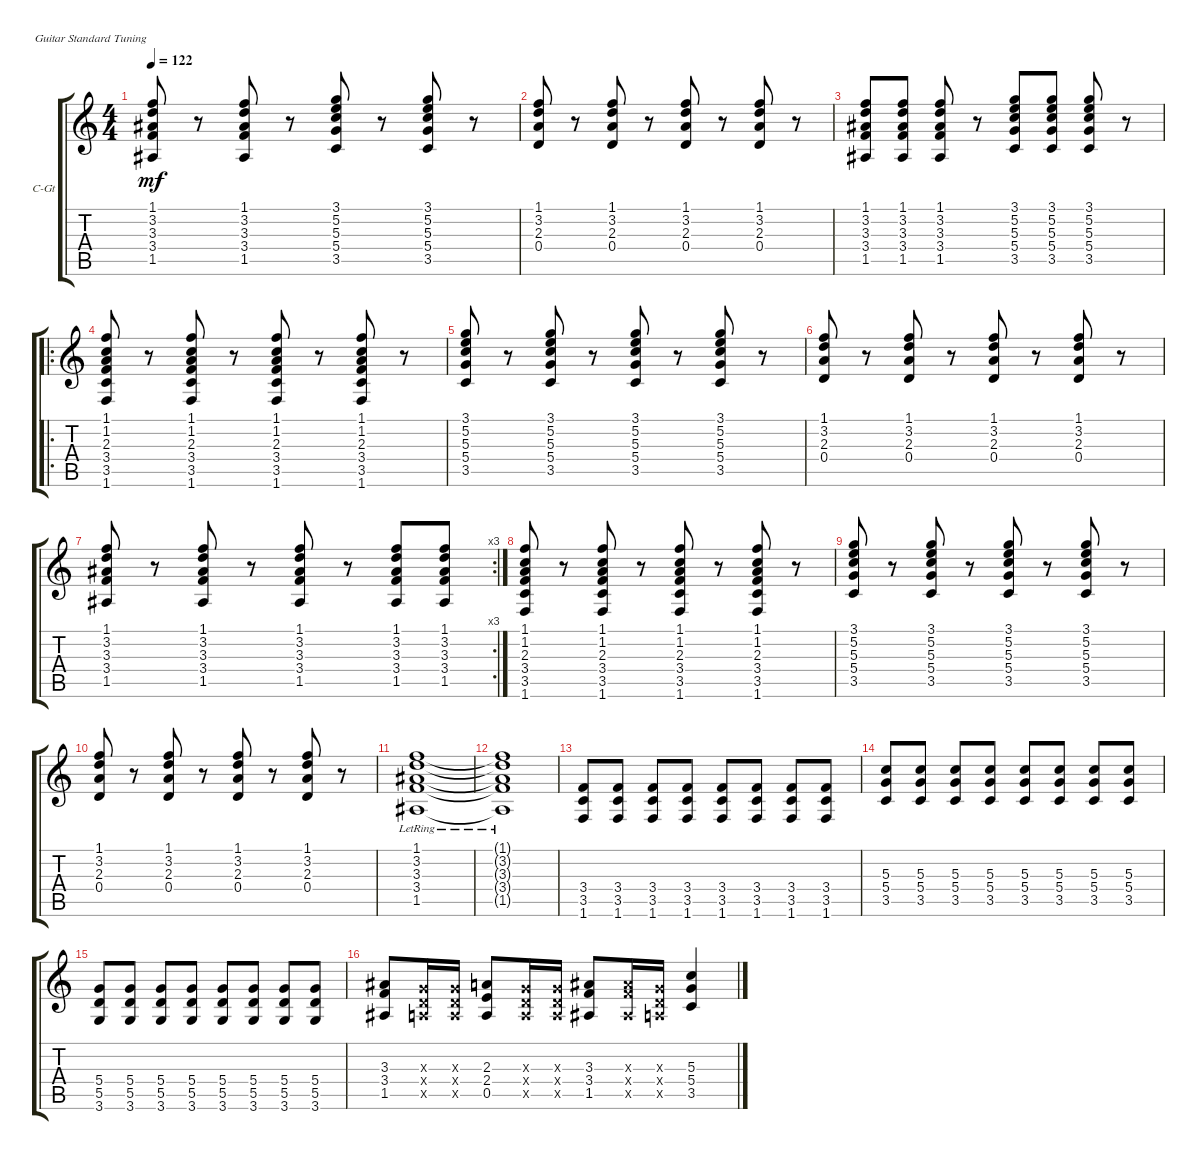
\defaultSystemsLayout 4
\bracketExtendMode groupsimilarinstruments
\firstSystemTrackNameOrientation horizontal
\otherSystemsTrackNameOrientation horizontal
\track ("Clean Guitar" "C-Gt") {instrument electricguitarclean}
\staff {score tabs}
\tuning (E4 B3 G3 D3 A2 E2)
\ts (4 4)
\tempo 122
\clef g2
\ks c
(1.1 3.2 3.3 3.4 1.5).8{dy mf} r.8 (1.1 3.2 3.3 3.4 1.5).8 r.8 (3.5 5.4 5.3 5.2 3.1).8 r.8 (3.5 5.4 5.3 5.2 3.1).8 r.8 |
(1.1 3.2 2.3 0.4).8 r.8 (1.1 3.2 2.3 0.4).8 r.8 (1.1 3.2 2.3 0.4).8 r.8 (1.1 3.2 2.3 0.4).8 r.8 |
(1.1 3.2 3.3 3.4 1.5).8 (1.1 3.2 3.3 3.4 1.5).8 (1.1 3.2 3.3 3.4 1.5).8 r.8 (3.5 5.4 5.3 5.2 3.1).8 (3.1 5.2 5.3 5.4 3.5).8 (3.5 5.4 5.3 5.2 3.1).8 r.8 |
\ro
(1.6 3.5 3.4 2.3 1.2 1.1).8 r.8 (1.6 3.5 3.4 2.3 1.2 1.1).8 r.8 (1.6 3.5 3.4 2.3 1.2 1.1).8 r.8 (1.6 3.5 3.4 2.3 1.2 1.1).8 r.8 |
(3.5 5.4 5.3 5.2 3.1).8 r.8 (3.5 5.4 5.3 5.2 3.1).8 r.8 (3.5 5.4 5.3 5.2 3.1).8 r.8 (3.5 5.4 5.3 5.2 3.1).8 r.8 |
(1.1 3.2 2.3 0.4).8 r.8 (1.1 3.2 2.3 0.4).8 r.8 (1.1 3.2 2.3 0.4).8 r.8 (1.1 3.2 2.3 0.4).8 r.8 |
\rc 3
(1.5 3.4 3.3 3.2 1.1).8 r.8 (1.5 3.4 3.3 3.2 1.1).8 r.8 (1.5 3.4 3.3 3.2 1.1).8 r.8 (1.5 3.4 3.3 3.2 1.1).8 (1.1 3.2 3.3 3.4 1.5).8 |
(1.6 3.5 3.4 2.3 1.2 1.1).8 r.8 (1.6 3.5 3.4 2.3 1.2 1.1).8 r.8 (1.6 3.5 3.4 2.3 1.2 1.1).8 r.8 (1.6 3.5 3.4 2.3 1.2 1.1).8 r.8 |
(3.5 5.4 5.3 5.2 3.1).8 r.8 (3.5 5.4 5.3 5.2 3.1).8 r.8 (3.5 5.4 5.3 5.2 3.1).8 r.8 (3.5 5.4 5.3 5.2 3.1).8 r.8 |
(1.1 3.2 2.3 0.4).8 r.8 (1.1 3.2 2.3 0.4).8 r.8 (1.1 3.2 2.3 0.4).8 r.8 (1.1 3.2 2.3 0.4).8 r.8 |
(1.5{lr} 3.4{lr} 3.3{lr} 3.2{lr} 1.1{lr}).1 |
(1.1{lr t} 3.2{lr t} 3.3{lr t} 3.4{lr t} 1.5{lr t}).1 |
(1.6 3.5 3.4).8 (1.6 3.5 3.4).8 (1.6 3.5 3.4).8 (1.6 3.5 3.4).8 (1.6 3.5 3.4).8 (1.6 3.5 3.4).8 (1.6 3.5 3.4).8 (1.6 3.5 3.4).8 |
(3.5 5.4 5.3).8 (3.5 5.4 5.3).8 (3.5 5.4 5.3).8 (3.5 5.4 5.3).8 (3.5 5.4 5.3).8 (3.5 5.4 5.3).8 (3.5 5.4 5.3).8 (3.5 5.4 5.3).8 |
(3.6 5.5 5.4).8 (3.6 5.5 5.4).8 (3.6 5.5 5.4).8 (3.6 5.5 5.4).8 (3.6 5.5 5.4).8 (3.6 5.5 5.4).8 (3.6 5.5 5.4).8 (3.6 5.5 5.4).8 |
(1.5 3.4 3.3).8 (0.5{x} 0.4{x} 0.3{x}).16 (0.3{x} 0.4{x} 0.5{x}).16 (0.5 2.4 2.3).8 (0.3{x} 0.4{x} 0.5{x}).16 (0.5{x} 0.4{x} 0.3{x}).16 (3.3 3.4 1.5).8 (1.5{x} 3.4{x} 3.3{x}).16 (0.5{x} 0.4{x} 0.3{x}).16 (3.5 5.4 5.3).4
